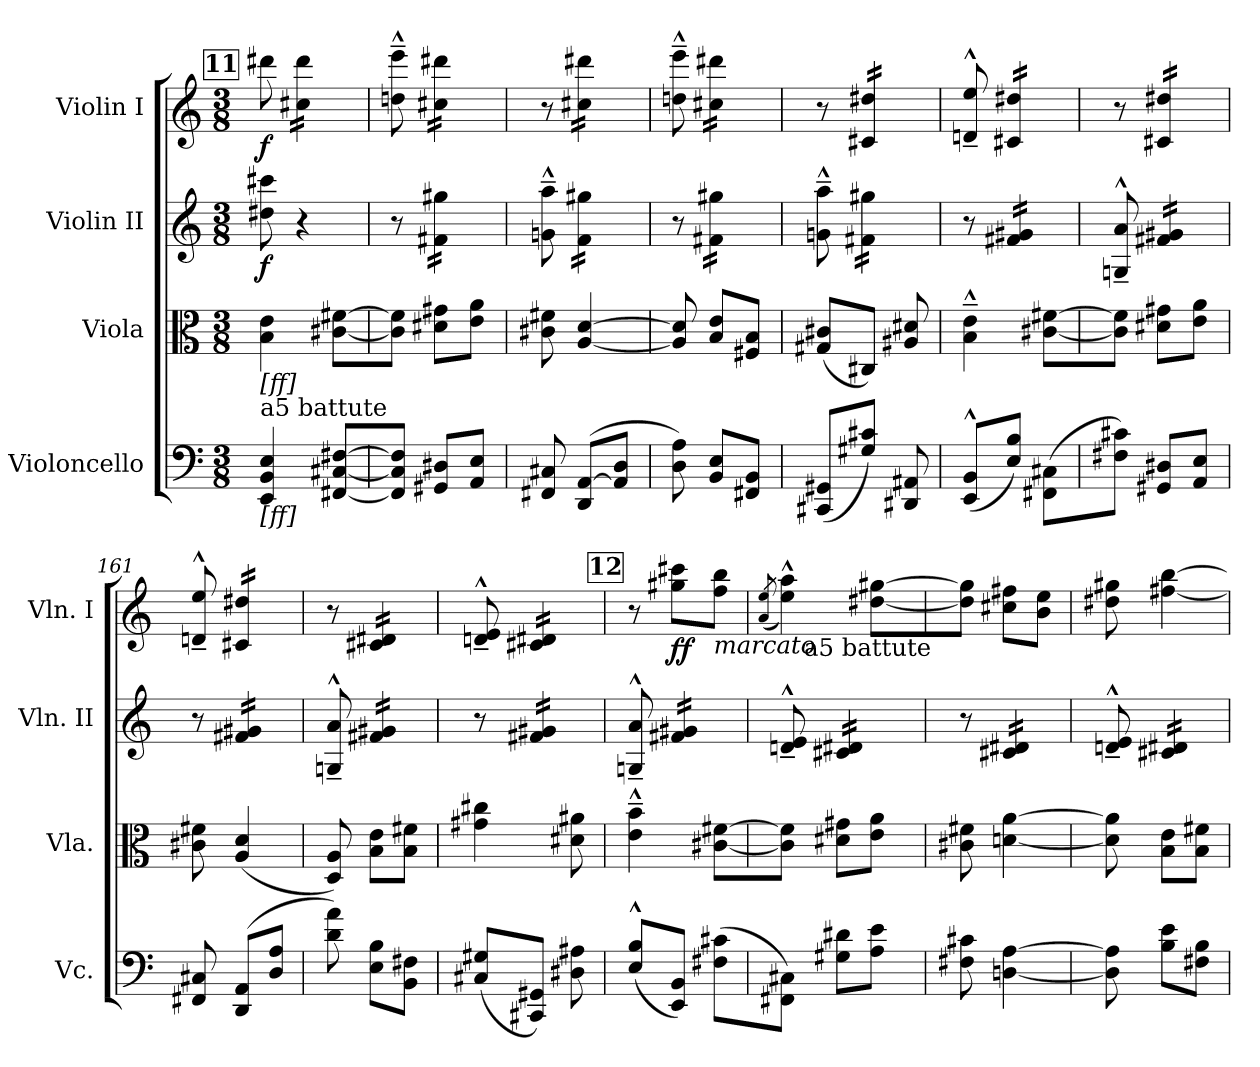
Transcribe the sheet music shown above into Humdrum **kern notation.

**kern	**kern	**kern	**dynam	**kern	**dynam
*part4	*part3	*part2	*part2	*part1	*part1
*staff4	*staff3	*staff2	*staff2	*staff1	*staff1
*I"Violoncello	*I"Viola	*I"Violin II	*	*I"Violin I	*
*I'Vc.	*I'Vla.	*I'Vln. II	*	*I'Vln. I	*
!!LO:PB:g=z
*clefF4	*clefC3	*clefG2	*	*clefG2	*
*k[]	*k[]	*k[]	*	*k[]	*
*C:	*C:	*C:	*	*C:	*
*M3/8	*M3/8	*M3/8	*	*M3/8	*
*MM120	*MM120	*MM120	*	*MM120	*
!!LO:REH:place=s1:B:color=#000000:enc=box:fs=15.7124:t=11
=154	=154	=154	=154	=154	=154
!	!LO:TX:b:t=[ff]	!	!	!	!
!LO:TX:a:t=a5 battute	!	!	!	!	!
!LO:TX:b:t=[ff]	!	!	!	!	!
4EEi/ 4BBi 4Ei	4Bi\ 4ei	8dd#Xi\ 8ccc#Xi	f	8ddd#Xi\	f
*	*	*	*	*tremolo	*
.	.	4r	.	16cc#Xi\ 16ddd#iLL	.
.	.	.	.	16cc#Xi\ 16ddd#i	.
[<8FF#Xi/ [<8C#Xi [>8F#XiL	[<8c#Xi\ [>8f#XiL	.	.	16cc#Xi\ 16ddd#i	.
.	.	.	.	16cc#Xi\ 16ddd#iJJ	.
*	*	*	*	*Xtremolo	*
=155	=155	=155	=155	=155	=155
8FF#i/] 8C#i] 8F#i]J	8c#i\] 8f#i]J	8r	.	8ddni\~^^ 8eeei~^^	.
*	*	*tremolo	*	*	*
*	*	*	*	*tremolo	*
8GG#Xi/ 8D#XiL	8d#Xi\ 8g#XiL	16f#Xi\ 16gg#XiLL	.	16cc#Xi\ 16ddd#XiLL	.
.	.	16f#Xi\ 16gg#Xi	.	16cc#Xi\ 16ddd#Xi	.
8AAi/ 8EiJ	8ei\ 8aiJ	16f#Xi\ 16gg#Xi	.	16cc#Xi\ 16ddd#Xi	.
.	.	16f#Xi\ 16gg#XiJJ	.	16cc#Xi\ 16ddd#XiJJ	.
*	*	*Xtremolo	*	*	*
=156	=156	=156	=156	=156	=156
8FF#Xi/ 8C#Xi	8c#Xi\ 8f#Xi	8gni\~^^ 8aai~^^	.	8r	.
*	*	*tremolo	*	*	*
(8DDi/ [<8AAiL	[<4Ai/ [>4di	16fi\ 16gg#XiLL	.	16cc#Xi\ 16ddd#XiLL	.
.	.	16fi\ 16gg#Xi	.	16cc#Xi\ 16ddd#Xi	.
8AAi/] 8DiJ	.	16fi\ 16gg#Xi	.	16cc#Xi\ 16ddd#Xi	.
.	.	16fi\ 16gg#XiJJ	.	16cc#Xi\ 16ddd#XiJJ	.
*	*	*	*	*Xtremolo	*
=157	=157	=157	=157	=157	=157
8Di\ 8Ai)	8Ai/] 8di]	8r	.	8ddni\~^^ 8eeei~^^	.
*	*	*	*	*tremolo	*
8BBi/ 8EiL	8Bi/ 8eiL	16f#Xi\ 16gg#XiLL	.	16cc#Xi\ 16ddd#XiLL	.
.	.	16f#Xi\ 16gg#Xi	.	16cc#Xi\ 16ddd#Xi	.
8FF#Xi/ 8BBiJ	8F#Xi/ 8BiJ	16f#Xi\ 16gg#Xi	.	16cc#Xi\ 16ddd#Xi	.
.	.	16f#Xi\ 16gg#XiJJ	.	16cc#Xi\ 16ddd#XiJJ	.
*	*	*Xtremolo	*	*	*
=158	=158	=158	=158	=158	=158
(8CC#Xi/ 8GG#XiL	(8G#Xi/ 8c#XiL	8gni\~^^ 8aai~^^	.	8r	.
*	*	*tremolo	*	*	*
8G#Xi/ 8c#XiJ)	8C#Xi/J)	16f#Xi\ 16gg#XiLL	.	16c#Xi/ 16dd#XiLL	.
.	.	16f#Xi\ 16gg#Xi	.	16c#Xi/ 16dd#Xi	.
8DD#Xi/ 8AA#Xi	8A#Xi/ 8d#Xi	16f#Xi\ 16gg#Xi	.	16c#Xi/ 16dd#Xi	.
.	.	16f#Xi\ 16gg#XiJJ	.	16c#Xi/ 16dd#XiJJ	.
*	*	*	*	*Xtremolo	*
=159	=159	=159	=159	=159	=159
(8EEi/^^ 8BBi^^L	4Bi\~^^ 4ei~^^	8r	.	8dni/~^^ 8eei~^^	.
*	*	*	*	*tremolo	*
8Ei/ 8BiJ)	.	16f#Xi/ 16g#XiLL	.	16c#Xi/ 16dd#XiLL	.
.	.	16f#Xi/ 16g#Xi	.	16c#Xi/ 16dd#Xi	.
(8FF#Xi\ 8C#XiL	[<8c#Xi\ [>8f#XiL	16f#Xi/ 16g#Xi	.	16c#Xi/ 16dd#Xi	.
.	.	16f#Xi/ 16g#XiJJ	.	16c#Xi/ 16dd#XiJJ	.
*	*	*Xtremolo	*	*	*
=160	=160	=160	=160	=160	=160
8F#Xi\ 8c#XiJ)	8c#i\] 8f#i]J	8Gni/~^^ 8ai~^^	.	8r	.
*	*	*tremolo	*	*	*
8GG#Xi/ 8D#XiL	8d#Xi\ 8g#XiL	16f#Xi/ 16g#XiLL	.	16c#Xi/ 16dd#XiLL	.
.	.	16f#Xi/ 16g#Xi	.	16c#Xi/ 16dd#Xi	.
8AAi/ 8EiJ	8ei\ 8aiJ	16f#Xi/ 16g#Xi	.	16c#Xi/ 16dd#Xi	.
.	.	16f#Xi/ 16g#XiJJ	.	16c#Xi/ 16dd#XiJJ	.
*	*	*	*	*Xtremolo	*
!!LO:LB:g=z
=161	=161	=161	=161	=161	=161
8FF#Xi/ 8C#Xi	8c#Xi\ 8f#Xi	8r	.	8dni/~^^ 8eei~^^	.
*	*	*	*	*tremolo	*
(8DDi/ 8AAiL	(4Ai/ 4di	16f#Xi/ 16g#XiLL	.	16c#Xi/ 16dd#XiLL	.
.	.	16f#Xi/ 16g#Xi	.	16c#Xi/ 16dd#Xi	.
8Di/ 8AiJ	.	16f#Xi/ 16g#Xi	.	16c#Xi/ 16dd#Xi	.
.	.	16f#Xi/ 16g#XiJJ	.	16c#Xi/ 16dd#XiJJ	.
*	*	*Xtremolo	*	*	*
=162	=162	=162	=162	=162	=162
8di\ 8ai)	8Di/ 8Ai)	8Gni/~^^ 8ai~^^	.	8r	.
*	*	*tremolo	*	*	*
8Ei\ 8BiL	8Bi\ 8eiL	16f#Xi/ 16g#XiLL	.	16c#Xi/ 16d#XiLL	.
.	.	16f#Xi/ 16g#Xi	.	16c#Xi/ 16d#Xi	.
8BBi\ 8F#XiJ	8Bi\ 8f#XiJ	16f#Xi/ 16g#Xi	.	16c#Xi/ 16d#Xi	.
.	.	16f#Xi/ 16g#XiJJ	.	16c#Xi/ 16d#XiJJ	.
*	*	*	*	*Xtremolo	*
=163	=163	=163	=163	=163	=163
(8C#Xi/ 8G#XiL	4g#Xi\ 4cc#Xi	8r	.	8dni/~^^ 8ei~^^	.
*	*	*	*	*tremolo	*
8CC#Xi/ 8GG#XiJ)	.	16f#Xi/ 16g#XiLL	.	16c#Xi/ 16d#XiLL	.
.	.	16f#Xi/ 16g#Xi	.	16c#Xi/ 16d#Xi	.
8D#Xi\ 8A#Xi	8d#Xi\ 8a#Xi	16f#Xi/ 16g#Xi	.	16c#Xi/ 16d#Xi	.
.	.	16f#Xi/ 16g#XiJJ	.	16c#Xi/ 16d#XiJJ	.
*	*	*	*	*Xtremolo	*
*	*	*Xtremolo	*	*	*
!!LO:REH:place=s1:B:color=#000000:enc=box:fs=15.7124:t=12
=164	=164	=164	=164	=164	=164
(8Ei/^^ 8Bi^^L	4ei\~^^ 4bi~^^	8Gni/~^^ 8ai~^^	.	8r	.
*	*	*tremolo	*	*	*
8EEi/ 8BBiJ)	.	16f#Xi/ 16g#XiLL	.	8gg#Xi\ 8ccc#XiL	ff
.	.	16f#Xi/ 16g#Xi	.	.	.
!	!	!	!	!LO:TX:b:i:t=marcato	!
(8F#Xi\ 8c#XiL	[<8c#Xi\ [>8f#XiL	16f#Xi/ 16g#Xi	.	8ffi\ 8bbiJ	.
.	.	16f#Xi/ 16g#XiJJ	.	.	.
*	*	*Xtremolo	*	*	*
=165	=165	=165	=165	=165	=165
.	.	.	.	(8qai/ 8qeei	.
*	*	*	*	*^	*
8FF#Xi\ 8C#XiJ)	8c#i\] 8f#i]J	8dni/~^^ 8ei~^^	.	4eei\^^ 4aai^^)	32ryy	.
.	.	.	.	.	128ryy	.
.	.	.	.	.	512.ryy	.
!	!	!	!	!	!LO:TX:b:t=a5 battute	!
.	.	.	.	.	4ryy	.
*	*	*tremolo	*	*	*	*
8G#Xi\ 8d#XiL	8d#Xi\ 8g#XiL	16c#Xi/ 16d#XiLL	.	.	.	.
.	.	16c#Xi/ 16d#Xi	.	.	.	.
8Ai\ 8eiJ	8ei\ 8aiJ	16c#Xi/ 16d#Xi	.	[<8dd#Xi\ [>8gg#XiL	.	.
.	.	.	.	.	16ryy	.
.	.	16c#Xi/ 16d#XiJJ	.	.	.	.
.	.	.	.	.	64ryy	.
.	.	.	.	.	256ryy	.
.	.	.	.	.	1024ryy	.
*	*	*	*	*v	*v	*
=166	=166	=166	=166	=166	=166
8F#Xi\ 8c#Xi	8c#Xi\ 8f#Xi	8r	.	8dd#i\] 8gg#i]J	.
[<4Dni\ [>4Ai	[<4dni\ [>4ai	16c#Xi/ 16d#XiLL	.	8cc#Xi\ 8ff#XiL	.
.	.	16c#Xi/ 16d#Xi	.	.	.
.	.	16c#Xi/ 16d#Xi	.	8bi\ 8eeiJ	.
.	.	16c#Xi/ 16d#XiJJ	.	.	.
*	*	*Xtremolo	*	*	*
=167	=167	=167	=167	=167	=167
8Di\] 8Ai]	8di\] 8ai]	8dni/~^^ 8ei~^^	.	8dd#Xi\ 8gg#Xi	.
*	*	*tremolo	*	*	*
8Bi\ 8eiL	8Bi\ 8eiL	16c#Xi/ 16d#XiLL	.	[<4ff#Xi\ [>4bbi	.
.	.	16c#Xi/ 16d#Xi	.	.	.
8F#Xi\ 8BiJ	8Bi\ 8f#XiJ	16c#Xi/ 16d#Xi	.	.	.
.	.	16c#Xi/ 16d#XiJJ	.	.	.
*	*	*Xtremolo	*	*	*
=	=	=	=	=	=
*-	*-	*-	*-	*-	*-
